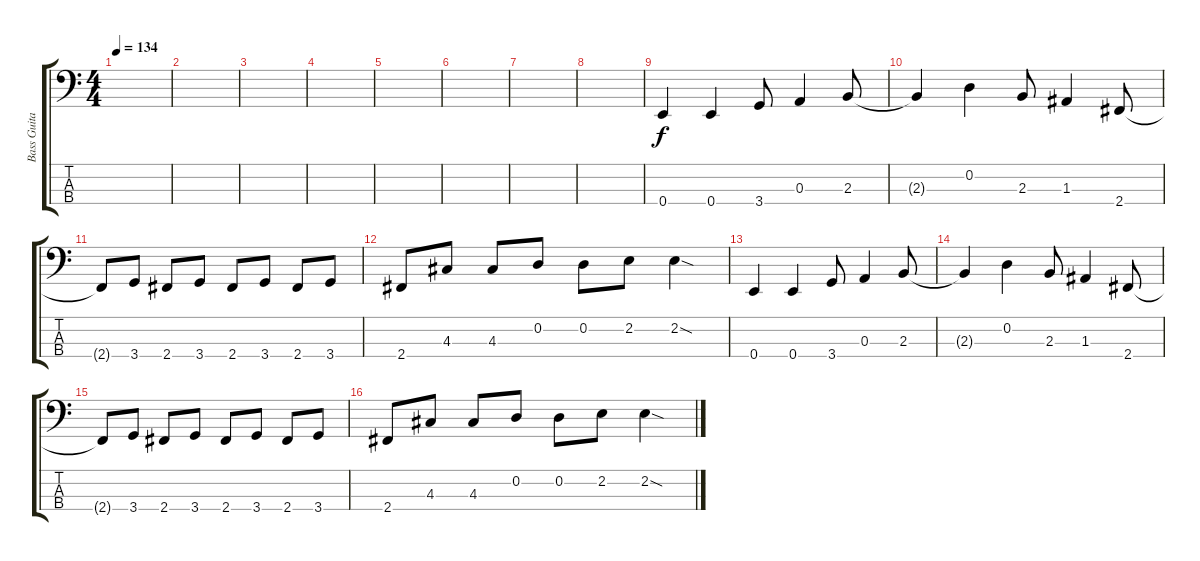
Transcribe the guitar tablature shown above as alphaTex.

\track ("Bass Guitar" "Bass Guita") {instrument electricbasspick}
\staff {score tabs}
\tuning (G2 D2 A1 E1) {hide}
\ts (4 4)
\tempo 134
\clef f4
\ks c
|
|
|
|
|
|
|
|
0.4.4 0.4.4 3.4.8 0.3.4 2.3.8 |
2.3{t}.4 0.2.4 2.3.8 1.3.4 2.4.8 |
2.4{t}.8 3.4.8 2.4.8 3.4.8 2.4.8 3.4.8 2.4.8 3.4.8 |
2.4.8 4.3.8 4.3.8 0.2.8 0.2.8 2.2.8 2.2{sod}.4 |
0.4.4 0.4.4 3.4.8 0.3.4 2.3.8 |
2.3{t}.4 0.2.4 2.3.8 1.3.4 2.4.8 |
2.4{t}.8 3.4.8 2.4.8 3.4.8 2.4.8 3.4.8 2.4.8 3.4.8 |
2.4.8 4.3.8 4.3.8 0.2.8 0.2.8 2.2.8 2.2{sod}.4
